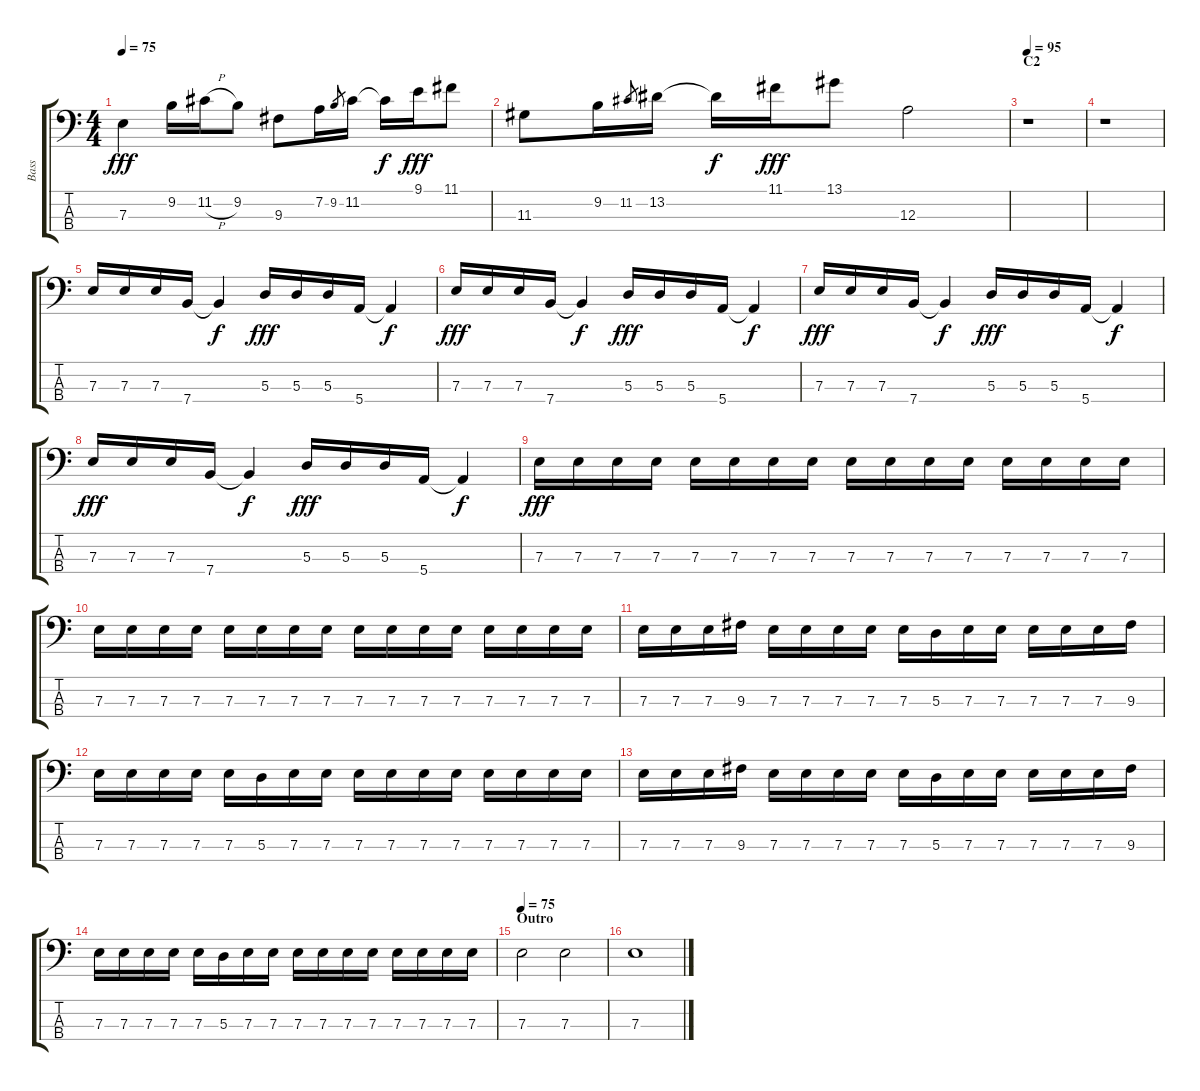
\track ("Bass" "Bass") {instrument electricbassfinger}
\staff {score tabs}
\tuning (G2 D2 A1 E1) {hide}
\ts (4 4)
\tempo 75
\clef f4
\ks c
7.3.4{dy fff} 9.2.16 11.2{h}.16 9.2.8 9.3.8 7.2.16 9.2.8{gr} 11.2.16 11.2{t}.16{dy f} 9.1.16{dy fff} 11.1.8 |
11.3.8 9.2.16 11.2.8{gr} 13.2.16 13.2{t}.16{dy f} 11.1.16{dy fff} 13.1.8 12.3.2 |
\section ("" "C2")
\tempo 95
r.1 |
r.1 |
7.3.16 7.3.16 7.3.16 7.4.16 7.4{t}.4{dy f} 5.3.16{dy fff} 5.3.16 5.3.16 5.4.16 5.4{t}.4{dy f} |
7.3.16{dy fff} 7.3.16 7.3.16 7.4.16 7.4{t}.4{dy f} 5.3.16{dy fff} 5.3.16 5.3.16 5.4.16 5.4{t}.4{dy f} |
7.3.16{dy fff} 7.3.16 7.3.16 7.4.16 7.4{t}.4{dy f} 5.3.16{dy fff} 5.3.16 5.3.16 5.4.16 5.4{t}.4{dy f} |
7.3.16{dy fff} 7.3.16 7.3.16 7.4.16 7.4{t}.4{dy f} 5.3.16{dy fff} 5.3.16 5.3.16 5.4.16 5.4{t}.4{dy f} |
7.3.16{dy fff} 7.3.16 7.3.16 7.3.16 7.3.16 7.3.16 7.3.16 7.3.16 7.3.16 7.3.16 7.3.16 7.3.16 7.3.16 7.3.16 7.3.16 7.3.16 |
7.3.16 7.3.16 7.3.16 7.3.16 7.3.16 7.3.16 7.3.16 7.3.16 7.3.16 7.3.16 7.3.16 7.3.16 7.3.16 7.3.16 7.3.16 7.3.16 |
7.3.16 7.3.16 7.3.16 9.3.16 7.3.16 7.3.16 7.3.16 7.3.16 7.3.16 5.3.16 7.3.16 7.3.16 7.3.16 7.3.16 7.3.16 9.3.16 |
7.3.16 7.3.16 7.3.16 7.3.16 7.3.16 5.3.16 7.3.16 7.3.16 7.3.16 7.3.16 7.3.16 7.3.16 7.3.16 7.3.16 7.3.16 7.3.16 |
7.3.16 7.3.16 7.3.16 9.3.16 7.3.16 7.3.16 7.3.16 7.3.16 7.3.16 5.3.16 7.3.16 7.3.16 7.3.16 7.3.16 7.3.16 9.3.16 |
7.3.16 7.3.16 7.3.16 7.3.16 7.3.16 5.3.16 7.3.16 7.3.16 7.3.16 7.3.16 7.3.16 7.3.16 7.3.16 7.3.16 7.3.16 7.3.16 |
\section ("" "Outro")
\tempo 75
7.3.2 7.3.2 |
7.3.1
